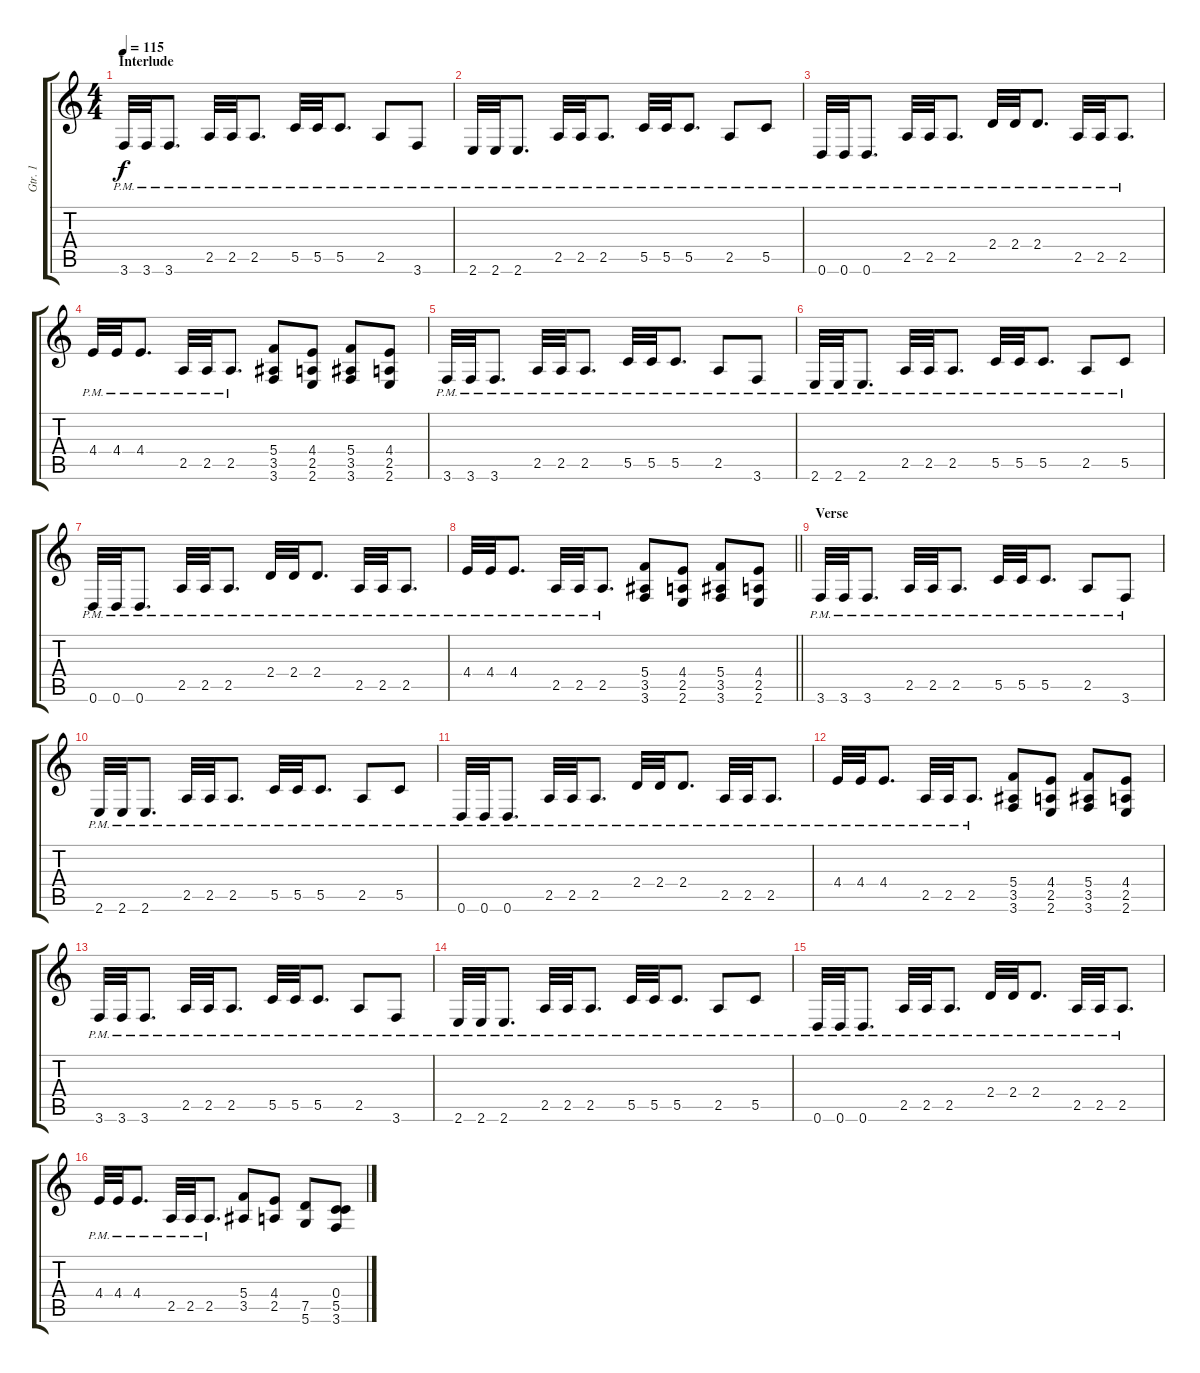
\track ("Gtr. 1" "Gtr. 1") {instrument distortionguitar}
\staff {score tabs}
\tuning (D4 A3 F3 C3 G2 D2) {hide}
\ts (4 4)
\section ("" "Interlude")
\tempo 115
\clef g2
\ks c
3.6{pm}.32{dy f} 3.6{pm}.32 3.6{pm}.8{d} 2.5{pm}.32 2.5{pm}.32 2.5{pm}.8{d} 5.5{pm}.32 5.5{pm}.32 5.5{pm}.8{d} 2.5{pm}.8 3.6{pm}.8 |
2.6{pm}.32 2.6{pm}.32 2.6{pm}.8{d} 2.5{pm}.32 2.5{pm}.32 2.5{pm}.8{d} 5.5{pm}.32 5.5{pm}.32 5.5{pm}.8{d} 2.5{pm}.8 5.5{pm}.8 |
0.6{pm}.32 0.6{pm}.32 0.6{pm}.8{d} 2.5{pm}.32 2.5{pm}.32 2.5{pm}.8{d} 2.4{pm}.32 2.4{pm}.32 2.4{pm}.8{d} 2.5{pm}.32 2.5{pm}.32 2.5{pm}.8{d} |
4.4{pm}.32 4.4{pm}.32 4.4{pm}.8{d} 2.5{pm}.32 2.5{pm}.32 2.5{pm}.8{d} (5.4 3.5 3.6).8 (4.4 2.5 2.6).8 (5.4 3.5 3.6).8 (4.4 2.5 2.6).8 |
3.6{pm}.32 3.6{pm}.32 3.6{pm}.8{d} 2.5{pm}.32 2.5{pm}.32 2.5{pm}.8{d} 5.5{pm}.32 5.5{pm}.32 5.5{pm}.8{d} 2.5{pm}.8 3.6{pm}.8 |
2.6{pm}.32 2.6{pm}.32 2.6{pm}.8{d} 2.5{pm}.32 2.5{pm}.32 2.5{pm}.8{d} 5.5{pm}.32 5.5{pm}.32 5.5{pm}.8{d} 2.5{pm}.8 5.5{pm}.8 |
0.6{pm}.32 0.6{pm}.32 0.6{pm}.8{d} 2.5{pm}.32 2.5{pm}.32 2.5{pm}.8{d} 2.4{pm}.32 2.4{pm}.32 2.4{pm}.8{d} 2.5{pm}.32 2.5{pm}.32 2.5{pm}.8{d} |
\barLineRight lightlight
4.4{pm}.32 4.4{pm}.32 4.4{pm}.8{d} 2.5{pm}.32 2.5{pm}.32 2.5{pm}.8{d} (5.4 3.5 3.6).8 (4.4 2.5 2.6).8 (5.4 3.5 3.6).8 (4.4 2.5 2.6).8 |
\section ("" "Verse")
3.6{pm}.32 3.6{pm}.32 3.6{pm}.8{d} 2.5{pm}.32 2.5{pm}.32 2.5{pm}.8{d} 5.5{pm}.32 5.5{pm}.32 5.5{pm}.8{d} 2.5{pm}.8 3.6{pm}.8 |
2.6{pm}.32 2.6{pm}.32 2.6{pm}.8{d} 2.5{pm}.32 2.5{pm}.32 2.5{pm}.8{d} 5.5{pm}.32 5.5{pm}.32 5.5{pm}.8{d} 2.5{pm}.8 5.5{pm}.8 |
0.6{pm}.32 0.6{pm}.32 0.6{pm}.8{d} 2.5{pm}.32 2.5{pm}.32 2.5{pm}.8{d} 2.4{pm}.32 2.4{pm}.32 2.4{pm}.8{d} 2.5{pm}.32 2.5{pm}.32 2.5{pm}.8{d} |
4.4{pm}.32 4.4{pm}.32 4.4{pm}.8{d} 2.5{pm}.32 2.5{pm}.32 2.5{pm}.8{d} (5.4 3.5 3.6).8 (4.4 2.5 2.6).8 (5.4 3.5 3.6).8 (4.4 2.5 2.6).8 |
3.6{pm}.32 3.6{pm}.32 3.6{pm}.8{d} 2.5{pm}.32 2.5{pm}.32 2.5{pm}.8{d} 5.5{pm}.32 5.5{pm}.32 5.5{pm}.8{d} 2.5{pm}.8 3.6{pm}.8 |
2.6{pm}.32 2.6{pm}.32 2.6{pm}.8{d} 2.5{pm}.32 2.5{pm}.32 2.5{pm}.8{d} 5.5{pm}.32 5.5{pm}.32 5.5{pm}.8{d} 2.5{pm}.8 5.5{pm}.8 |
0.6{pm}.32 0.6{pm}.32 0.6{pm}.8{d} 2.5{pm}.32 2.5{pm}.32 2.5{pm}.8{d} 2.4{pm}.32 2.4{pm}.32 2.4{pm}.8{d} 2.5{pm}.32 2.5{pm}.32 2.5{pm}.8{d} |
4.4{pm}.32 4.4{pm}.32 4.4{pm}.8{d} 2.5{pm}.32 2.5{pm}.32 2.5{pm}.8{d} (5.4 3.5).8 (4.4 2.5).8 (7.5 5.6).8 (0.4 5.5 3.6).8
